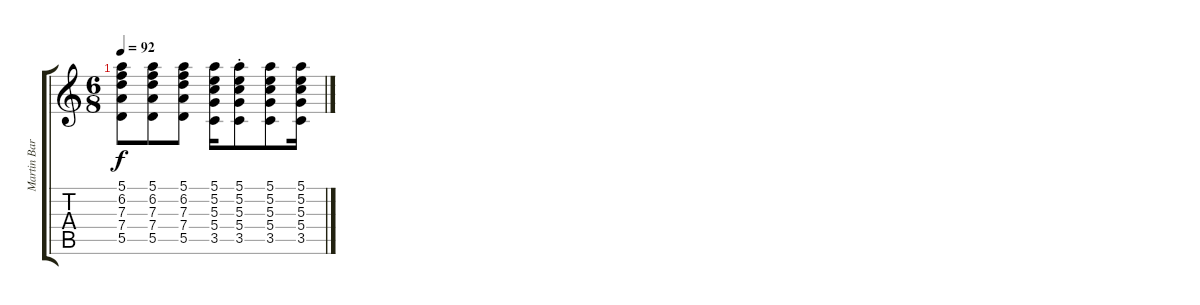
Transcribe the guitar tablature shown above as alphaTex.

\track ("Martin Barre (Rhythm Guitar)" "Martin Bar") {instrument overdrivenguitar}
\staff {score tabs}
\tuning (E4 B3 G3 D3 A2 E2) {hide}
\ts (6 8)
\tempo 92
\clef g2
\ks c
(5.1 6.2 7.3 7.4 5.5).8{dy f} (5.1 6.2 7.3 7.4 5.5).8 (5.1 6.2 7.3 7.4 5.5).8 (5.1 5.2 5.3 5.4 3.5).16 (5.1{st} 5.2{st} 5.3{st} 5.4{st} 3.5{st}).8 (5.1 5.2 5.3 5.4 3.5).8 (5.1 5.2 5.3 5.4 3.5).16
